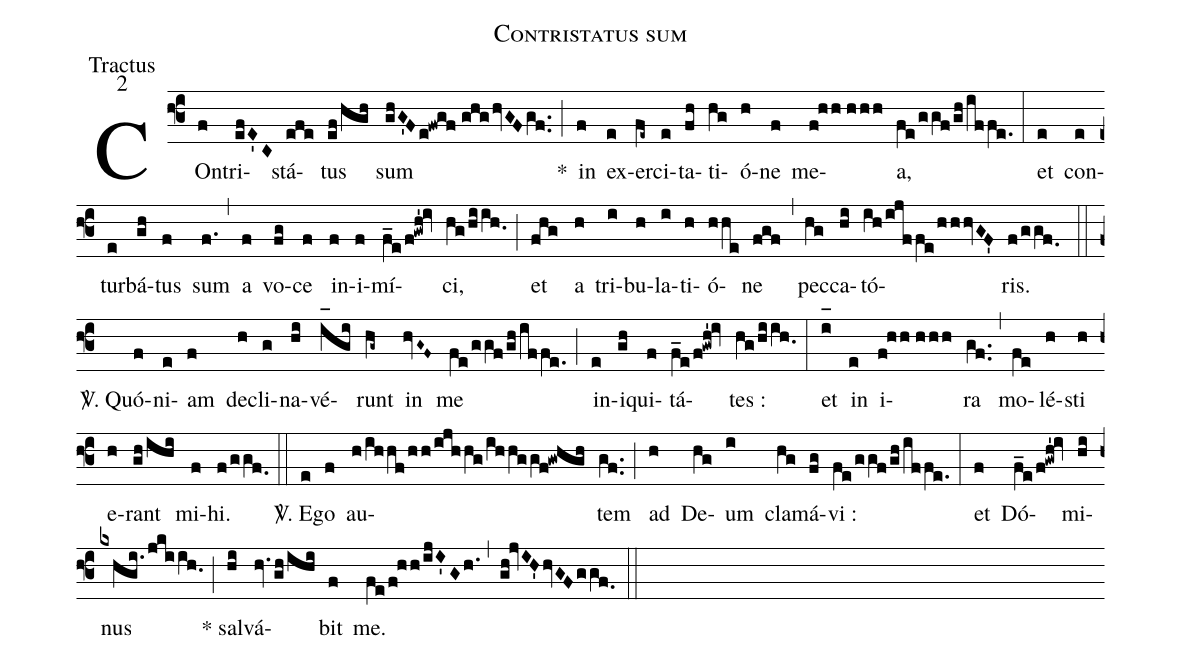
name:Contristatus sum;
office-part:Tractus;
mode:2;
%%
(f3) COn(f)tri(efE'C)stá(efe)tus(ef/hgh) sum(ghG'Fe!fwgf//ghghvGFgf..) <clear>*(;) in(f) ex(e)er(fe~)ci(e)ta(fh)ti(hg)ó(h)ne(f) me(f!hh//hhh)a,(fe/ggf/gh/iffe.) (:) et(e) con(e)tur(e)bá(gh)tus(f) sum(f.) (,) a(f) vo(fg)ce(f) in(f)i(f)mí(f_e/f!gwh'!iv)ci,(hg/hiih.0) (;) et(fhg) a(h) tri(i)bu(h)la(i)ti(h)ó(hhe)ne(fgf) (,) pec(hg)ca(hi)tó(ih/ijffe/hhhvGF')ris.(f/ggf.0) (::)
<sp>V/</sp>. Quó(f)ni(e)am(f) de(h)cli(g)na(hi)vé(i_[oh:h]gi)runt(hg~) in(hvG~F~) me(fe/ggf/gh/iffe.) (;) in(e)i(gh)qui(f)tá(f_e/f!gwh'!iv)tes :(hg/hiih.0) (:) et(i_[oh:h]) in(e) i(f!hh//hhh)ra(gf..) (,) mo(fe)lé(h)sti(h) e(h)rant(gh/ihi) mi(f)hi.(f/ggf.0) (::)
<sp>V/</sp>. E(e)go(f) au(h/ihhf/hh/ijhhg/ihhggf!gwhgh)tem(gf..) (;) ad(h) De(hg)um(i) cla(hg)má(fg)vi :(fe/ggf/gh/iffe.) (:) et(f) Dó(f_e/f!gwh'!iv)mi(hi)nus(kxhgi.jkiih.0) (;) * sal(hi)vá(hv.gh/ihi)bit(f) me.(fe/f!hh/ijI'Gh.) (,) (gh!jvIH'hvGFggf.0) (::)
